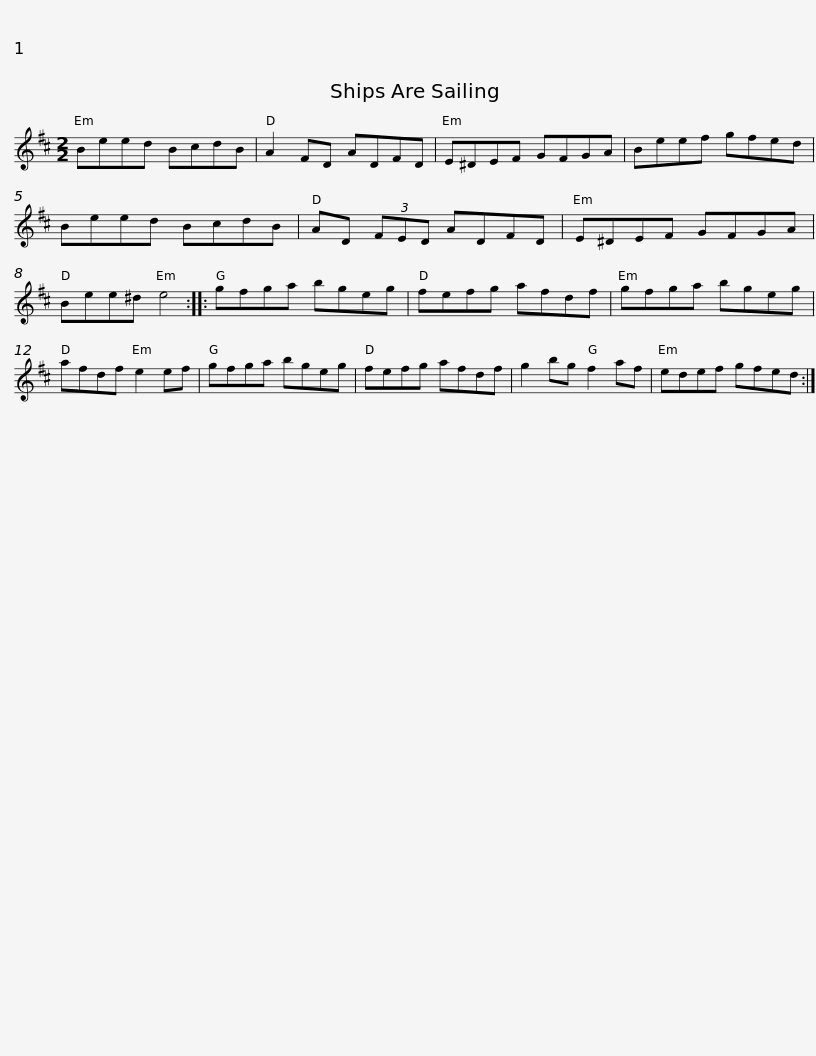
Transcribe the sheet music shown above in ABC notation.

X:1
L:1/8
M:2/2
I:linebreak $
K:D
V:1 treble
V:1
 Beed BcdB | A2 FD ADFD | E^DEF GFGA | Beef gfed |$ Beed BcdB | %5
 AD (3FED ADFD | E^DEF GFGA | Bee^d e4 ::$ gfga bgeg | fefg afdf | %10
 gfga bgeg | afdf e2 ef |$ gfga bgeg | fefg afdf | g2 bg f2 af | %15
 edef gfed :| %16
